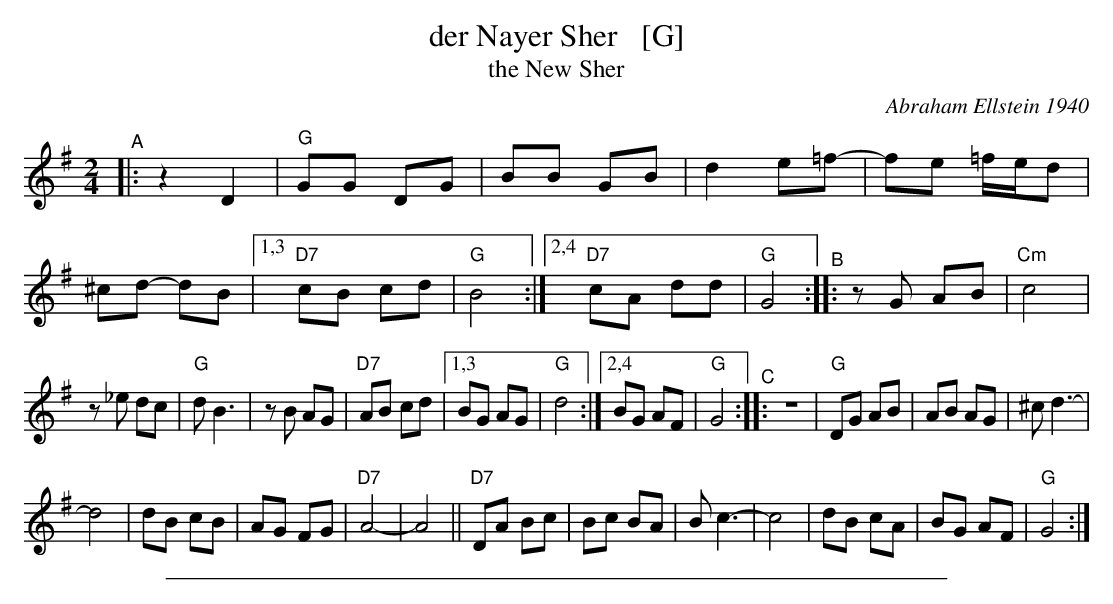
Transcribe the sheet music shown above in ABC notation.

X:1
T: der Nayer Sher   [G]
T: the New Sher
C: Abraham Ellstein 1940
M: 2/4
L: 1/8
K: G
"^A"|: z2D2 | "G"GG DG | BB GB | d2 e=f- | fe =f/e/d | ^cd- dB |[1,3 "D7"cB cd | "G"B4 :|[2,4 "D7"cA dd | "G"G4 "^B":: zG AB | "Cm"c4 |
z_e dc | "G"dB3 | zB AG | "D7"AB cd |[1,3BG AG | "G"d4 :|[2,4 BG AF | "G"G4 "^C":: z4 | "G"DG AB | AB AG | ^cd3- |
d4 | dB cB | AG FG | "D7"A4-| A4 || "D7"DA Bc | Bc BA | Bc3- | c4 | dB cA | BG AF | "G"G4 :|
